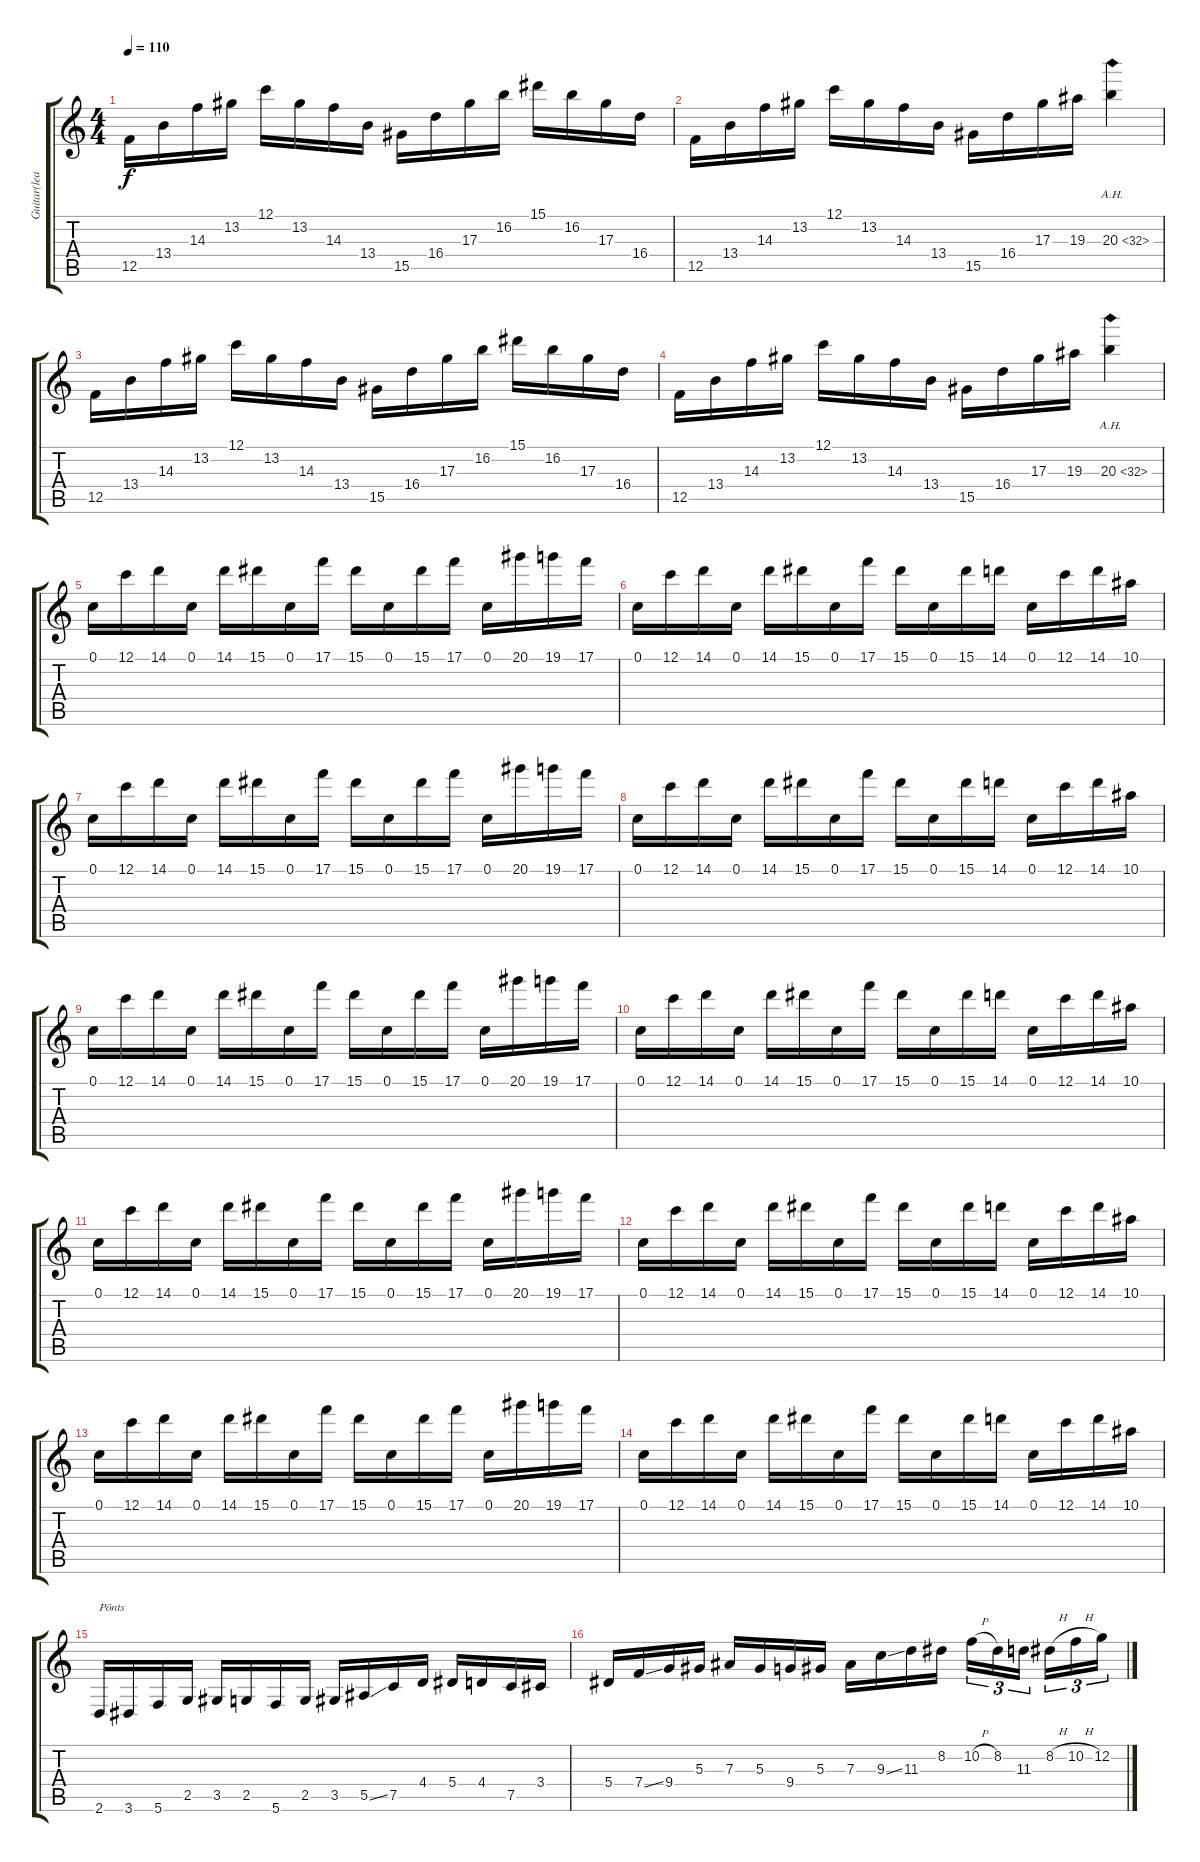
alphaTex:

\track ("Guitar(lead)" "Guitar(lea") {instrument distortionguitar}
\staff {score tabs}
\tuning (C4 G3 Eb3 Bb2 F2 C2) {hide}
\ts (4 4)
\tempo 110
\clef g2
\ks c
12.5.16{dy f} 13.4.16 14.3.16 13.2.16 12.1.16 13.2.16 14.3.16 13.4.16 15.5.16 16.4.16 17.3.16 16.2.16 15.1.16 16.2.16 17.3.16 16.4.16 |
12.5.16 13.4.16 14.3.16 13.2.16 12.1.16 13.2.16 14.3.16 13.4.16 15.5.16 16.4.16 17.3.16 19.3.16 20.3{ah 12}.4 |
12.5.16 13.4.16 14.3.16 13.2.16 12.1.16 13.2.16 14.3.16 13.4.16 15.5.16 16.4.16 17.3.16 16.2.16 15.1.16 16.2.16 17.3.16 16.4.16 |
12.5.16 13.4.16 14.3.16 13.2.16 12.1.16 13.2.16 14.3.16 13.4.16 15.5.16 16.4.16 17.3.16 19.3.16 20.3{ah 12}.4 |
0.1.16 12.1.16 14.1.16 0.1.16 14.1.16 15.1.16 0.1.16 17.1.16 15.1.16 0.1.16 15.1.16 17.1.16 0.1.16 20.1.16 19.1.16 17.1.16 |
0.1.16 12.1.16 14.1.16 0.1.16 14.1.16 15.1.16 0.1.16 17.1.16 15.1.16 0.1.16 15.1.16 14.1.16 0.1.16 12.1.16 14.1.16 10.1.16 |
0.1.16 12.1.16 14.1.16 0.1.16 14.1.16 15.1.16 0.1.16 17.1.16 15.1.16 0.1.16 15.1.16 17.1.16 0.1.16 20.1.16 19.1.16 17.1.16 |
0.1.16 12.1.16 14.1.16 0.1.16 14.1.16 15.1.16 0.1.16 17.1.16 15.1.16 0.1.16 15.1.16 14.1.16 0.1.16 12.1.16 14.1.16 10.1.16 |
0.1.16 12.1.16 14.1.16 0.1.16 14.1.16 15.1.16 0.1.16 17.1.16 15.1.16 0.1.16 15.1.16 17.1.16 0.1.16 20.1.16 19.1.16 17.1.16 |
0.1.16 12.1.16 14.1.16 0.1.16 14.1.16 15.1.16 0.1.16 17.1.16 15.1.16 0.1.16 15.1.16 14.1.16 0.1.16 12.1.16 14.1.16 10.1.16 |
0.1.16 12.1.16 14.1.16 0.1.16 14.1.16 15.1.16 0.1.16 17.1.16 15.1.16 0.1.16 15.1.16 17.1.16 0.1.16 20.1.16 19.1.16 17.1.16 |
0.1.16 12.1.16 14.1.16 0.1.16 14.1.16 15.1.16 0.1.16 17.1.16 15.1.16 0.1.16 15.1.16 14.1.16 0.1.16 12.1.16 14.1.16 10.1.16 |
0.1.16 12.1.16 14.1.16 0.1.16 14.1.16 15.1.16 0.1.16 17.1.16 15.1.16 0.1.16 15.1.16 17.1.16 0.1.16 20.1.16 19.1.16 17.1.16 |
0.1.16 12.1.16 14.1.16 0.1.16 14.1.16 15.1.16 0.1.16 17.1.16 15.1.16 0.1.16 15.1.16 14.1.16 0.1.16 12.1.16 14.1.16 10.1.16 |
2.6.16{txt "Põnts" balance 8} 3.6.16 5.6.16 2.5.16 3.5.16 2.5.16 5.6.16 2.5.16 3.5.16 5.5{ss}.16 7.5.16 4.4.16 5.4.16 4.4.16 7.5.16 3.4.16 |
5.4.16 7.4{ss}.16 9.4.16 5.3.16 7.3.16 5.3.16 9.4.16 5.3.16 7.3.16 9.3{ss}.16 11.3.16 8.2.16 10.2{h}.16{tu (3 2)} 8.2.16{tu (3 2)} 11.3.16{tu (3 2)} 8.2{h}.16{tu (3 2)} 10.2{h}.16{tu (3 2)} 12.2{ss}.16{tu (3 2)}
